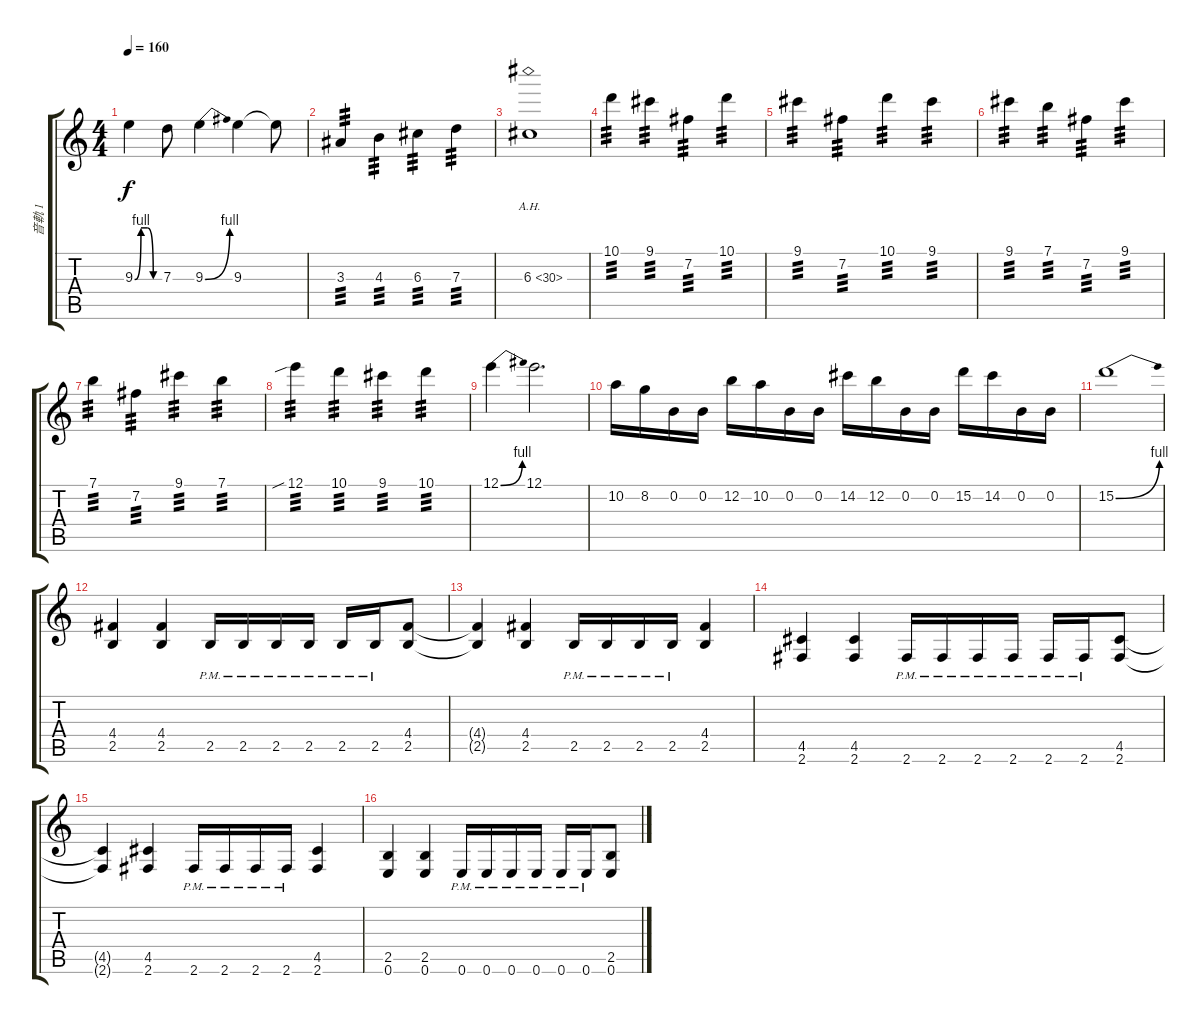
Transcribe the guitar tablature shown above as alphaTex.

\track ("音軌 1" "音軌 1") {instrument overdrivenguitar}
\staff {score tabs}
\tuning (E4 B3 G3 D3 A2 E2) {hide}
\ts (4 4)
\tempo 160
\clef g2
\ks c
9.3{be (custom 0 0 15 4 30 4 45 0 60 0)}.4{dy f} 7.3.8 9.3{be (bend 0 0 60 4)}.4 9.3.4 9.3{t}.8 |
3.3.4{tp 3} 4.3.4{tp 3} 6.3.4{tp 3} 7.3.4{tp 3} |
6.3{ah 24}.1 |
10.1.4{tp 3} 9.1.4{tp 3} 7.2.4{tp 3} 10.1.4{tp 3} |
9.1.4{tp 3} 7.2.4{tp 3} 10.1.4{tp 3} 9.1.4{tp 3} |
9.1.4{tp 3} 7.1.4{tp 3} 7.2.4{tp 3} 9.1.4{tp 3} |
7.1.4{tp 3} 7.2.4{tp 3} 9.1.4{tp 3} 7.1.4{tp 3} |
12.1{sib}.4{tp 3} 10.1.4{tp 3} 9.1.4{tp 3} 10.1.4{tp 3} |
12.1{be (bend 0 0 60 4)}.4 12.1.2{d} |
10.2.16 8.2.16 0.2.16 0.2.16 12.2.16 10.2.16 0.2.16 0.2.16 14.2.16 12.2.16 0.2.16 0.2.16 15.2.16 14.2.16 0.2.16 0.2.16 |
15.2{be (bend 0 0 60 4)}.1 |
(4.4 2.5).4 (4.4 2.5).4 2.5{pm}.16 2.5{pm}.16 2.5{pm}.16 2.5{pm}.16 2.5{pm}.16 2.5{pm}.16 (4.4 2.5).8 |
(4.4{t} 2.5{t}).4 (4.4 2.5).4 2.5{pm}.16 2.5{pm}.16 2.5{pm}.16 2.5{pm}.16 (4.4 2.5).4 |
(4.5 2.6).4 (4.5 2.6).4 2.6{pm}.16 2.6{pm}.16 2.6{pm}.16 2.6{pm}.16 2.6{pm}.16 2.6{pm}.16 (4.5 2.6).8 |
(4.5{t} 2.6{t}).4 (4.5 2.6).4 2.6{pm}.16 2.6{pm}.16 2.6{pm}.16 2.6{pm}.16 (4.5 2.6).4 |
(2.5 0.6).4 (2.5 0.6).4 0.6{pm}.16 0.6{pm}.16 0.6{pm}.16 0.6{pm}.16 0.6{pm}.16 0.6{pm}.16 (2.5 0.6).8
